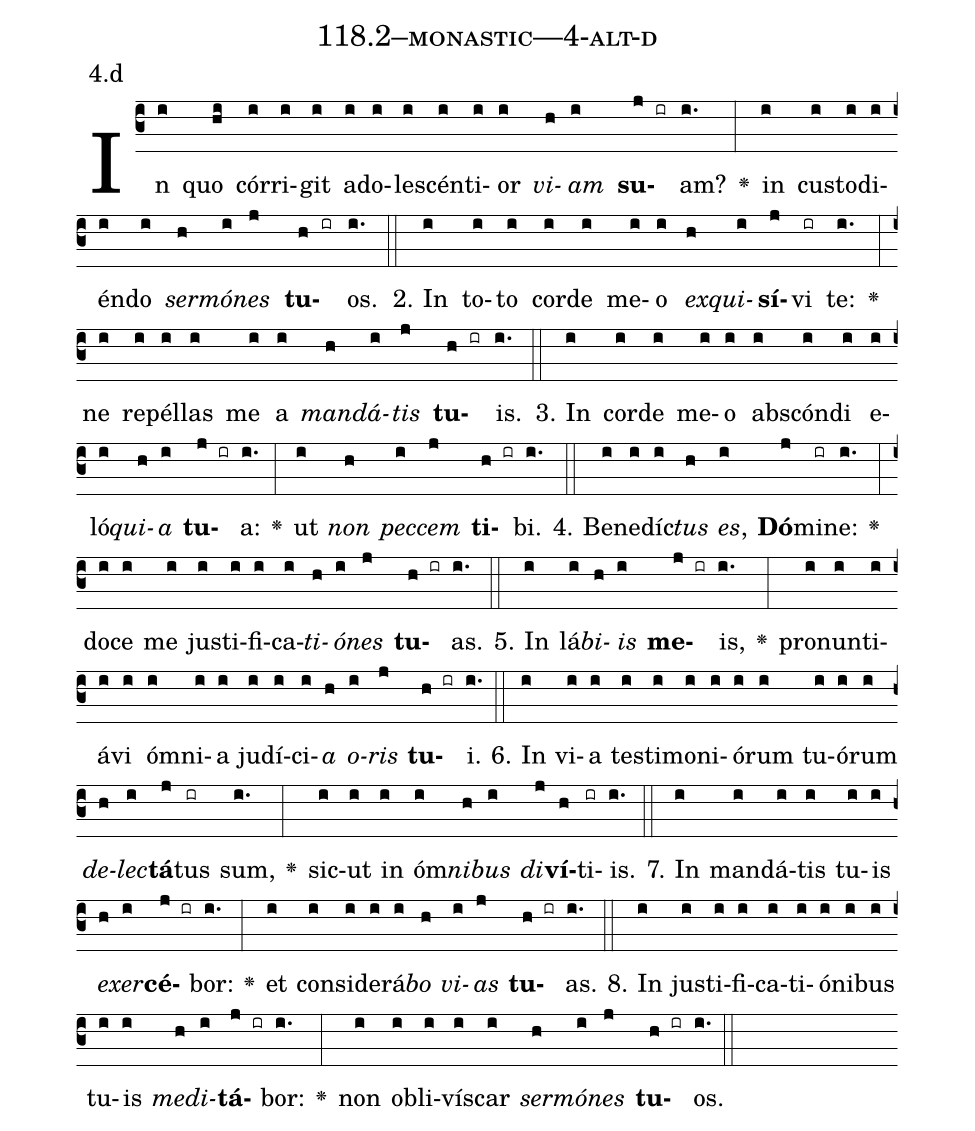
name: 118.2--monastic---4-alt-d;
annotation: 4.d;
%%
(c3)In(i) quo(hi) cór(i)ri(i)git(i) ad(i)o(i)le(i)scén(i)ti(i)or(i) <i>vi</i>(h)<i>am</i>(i) <b>su</b>(j ir)am?(i.) <v>\greheightstar</v>(:) in(i) cus(i)to(i)di(i)én(i)do(i) <i>ser</i>(h)<i>mó</i>(i)<i>nes</i>(j) <b>tu</b>(h ir)os.(i.) (::)
2. In(i) to(i)to(i) cor(i)de(i) me(i)o(i) <i>ex</i>(h)<i>qui</i>(i)<b>sí</b>(j)vi(ir) te:(i.) <v>\greheightstar</v>(:) ne(i) re(i)pél(i)las(i) me(i) a(i) <i>man</i>(h)<i>dá</i>(i)<i>tis</i>(j) <b>tu</b>(h ir)is.(i.) (::)
3. In(i) cor(i)de(i) me(i)o(i) abs(i)cón(i)di(i) e(i)ló(i)<i>qui</i>(h)<i>a</i>(i) <b>tu</b>(j ir)a:(i.) <v>\greheightstar</v>(:) ut(i) <i>non</i>(h) <i>pec</i>(i)<i>cem</i>(j) <b>ti</b>(h ir)bi.(i.) (::)
4. Be(i)ne(i)díc(i)<i>tus</i>(h) <i>es</i>,(i) <b>Dó</b>(j)mi(ir)ne:(i.) <v>\greheightstar</v>(:) do(i)ce(i) me(i) jus(i)ti(i)fi(i)ca(i)<i>ti</i>(h)<i>ó</i>(i)<i>nes</i>(j) <b>tu</b>(h ir)as.(i.) (::)
5. In(i) lá(i)<i>bi</i>(h)<i>is</i>(i) <b>me</b>(j ir)is,(i.) <v>\greheightstar</v>(:) pro(i)nun(i)ti(i)á(i)vi(i) óm(i)ni(i)a(i) ju(i)dí(i)ci(i)<i>a</i>(h) <i>o</i>(i)<i>ris</i>(j) <b>tu</b>(h ir)i.(i.) (::)
6. In(i) vi(i)a(i) tes(i)ti(i)mo(i)ni(i)ó(i)rum(i) tu(i)ó(i)rum(i) <i>de</i>(h)<i>lec</i>(i)<b>tá</b>(j)tus(ir) sum,(i.) <v>\greheightstar</v>(:) sic(i)ut(i) in(i) óm(i)<i>ni</i>(h)<i>bus</i>(i) <i>di</i>(j)<b>ví</b>(h)ti(ir)is.(i.) (::)
7. In(i) man(i)dá(i)tis(i) tu(i)is(i) <i>ex</i>(h)<i>er</i>(i)<b>cé</b>(j ir)bor:(i.) <v>\greheightstar</v>(:) et(i) con(i)si(i)de(i)rá(i)<i>bo</i>(h) <i>vi</i>(i)<i>as</i>(j) <b>tu</b>(h ir)as.(i.) (::)
8. In(i) jus(i)ti(i)fi(i)ca(i)ti(i)ó(i)ni(i)bus(i) tu(i)is(i) <i>me</i>(h)<i>di</i>(i)<b>tá</b>(j ir)bor:(i.) <v>\greheightstar</v>(:) non(i) ob(i)li(i)vís(i)car(i) <i>ser</i>(h)<i>mó</i>(i)<i>nes</i>(j) <b>tu</b>(h ir)os.(i.) (::)
